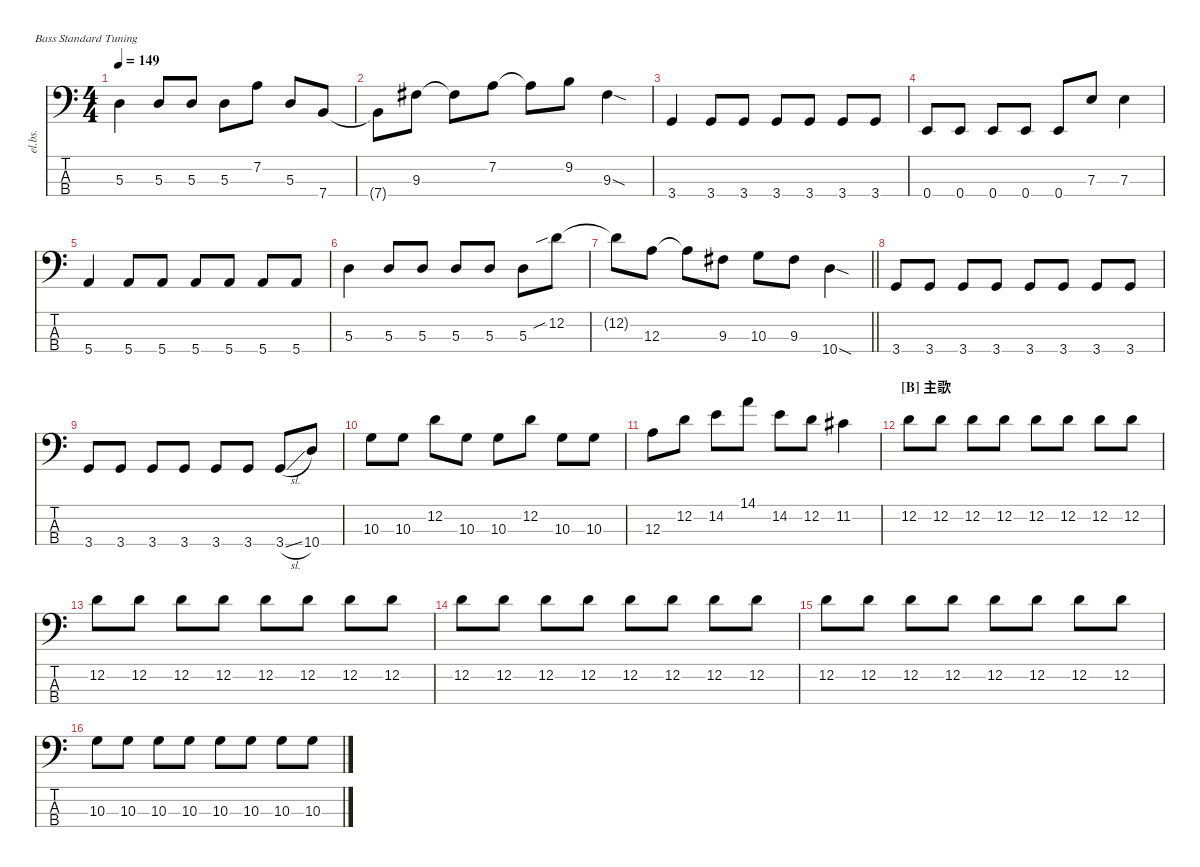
\defaultSystemsLayout 4
\hideDynamics
\bracketExtendMode nobrackets
\track ("Electric Bass" "el.bs.") {instrument electricbassfinger}
\staff {score tabs}
\tuning (G2 D2 A1 E1)
\ts (4 4)
\tempo 149
\clef f4
\ks c
5.3.4{dy mf beam Down} 5.3.8{beam Up} 5.3.8{beam Up} 5.3.8{beam Down} 7.2.8{beam Down} 5.3.8{beam Up} 7.4.8{beam Up} |
7.4{t}.8{beam Down} 9.3{acc #}.8{beam Down} 9.3{t acc #}.8{beam Down} 7.2.8{beam Down} 7.2{t}.8{beam Down} 9.2.8{beam Down} 9.3{sod acc #}.4{beam Down} |
3.4.4{beam Up} 3.4.8{beam Up} 3.4.8{beam Up} 3.4.8{beam Up} 3.4.8{beam Up} 3.4.8{beam Up} 3.4.8{beam Up} |
0.4.8{beam Up} 0.4.8{beam Up} 0.4.8{beam Up} 0.4.8{beam Up} 0.4.8{beam Up} 7.3.8{beam Up} 7.3.4{beam Down} |
5.4.4{beam Up} 5.4.8{beam Up} 5.4.8{beam Up} 5.4.8{beam Up} 5.4.8{beam Up} 5.4.8{beam Up} 5.4.8{beam Up} |
5.3.4{beam Down} 5.3.8{beam Up} 5.3.8{beam Up} 5.3.8{beam Up} 5.3.8{beam Up} 5.3.8{beam Down} 12.2{sib}.8{beam Down} |
\barLineRight lightlight
12.2{t}.8{beam Down} 12.3.8{beam Down} 12.3{t}.8{beam Down} 9.3{acc #}.8{beam Down} 10.3.8{beam Down} 9.3{acc #}.8{beam Down} 10.4{sod}.4{beam Down} |
3.4.8{beam Up} 3.4.8{beam Up} 3.4.8{beam Up} 3.4.8{beam Up} 3.4.8{beam Up} 3.4.8{beam Up} 3.4.8{beam Up} 3.4.8{beam Up} |
3.4.8{beam Up} 3.4.8{beam Up} 3.4.8{beam Up} 3.4.8{beam Up} 3.4.8{beam Up} 3.4.8{beam Up} 3.4{sl}.8{beam Up} 10.4.8{beam Up} |
10.3.8{beam Down} 10.3.8{beam Down} 12.2.8{beam Down} 10.3.8{beam Down} 10.3.8{beam Down} 12.2.8{beam Down} 10.3.8{beam Down} 10.3.8{beam Down} |
12.3.8{beam Down} 12.2.8{beam Down} 14.2.8{beam Down} 14.1.8{beam Down} 14.2.8{beam Down} 12.2.8{beam Down} 11.2{acc #}.4{beam Down} |
\section ("B" "主歌")
12.2.8{beam Down} 12.2.8{beam Down} 12.2.8{beam Down} 12.2.8{beam Down} 12.2.8{beam Down} 12.2.8{beam Down} 12.2.8{beam Down} 12.2.8{beam Down} |
12.2.8{beam Down} 12.2.8{beam Down} 12.2.8{beam Down} 12.2.8{beam Down} 12.2.8{beam Down} 12.2.8{beam Down} 12.2.8{beam Down} 12.2.8{beam Down} |
12.2.8{beam Down} 12.2.8{beam Down} 12.2.8{beam Down} 12.2.8{beam Down} 12.2.8{beam Down} 12.2.8{beam Down} 12.2.8{beam Down} 12.2.8{beam Down} |
12.2.8{beam Down} 12.2.8{beam Down} 12.2.8{beam Down} 12.2.8{beam Down} 12.2.8{beam Down} 12.2.8{beam Down} 12.2.8{beam Down} 12.2.8{beam Down} |
10.3.8{beam Down} 10.3.8{beam Down} 10.3.8{beam Down} 10.3.8{beam Down} 10.3.8{beam Down} 10.3.8{beam Down} 10.3.8{beam Down} 10.3.8{beam Down}
